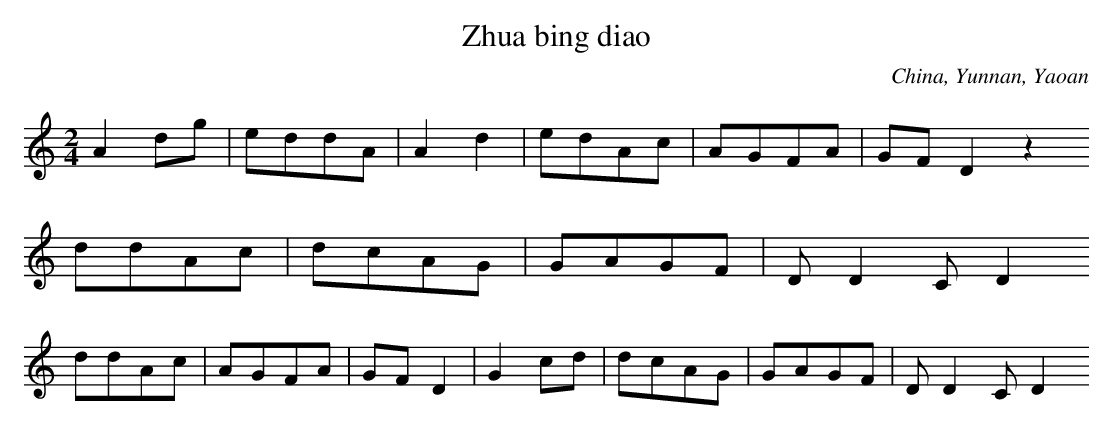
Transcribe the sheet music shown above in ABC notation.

X:1
T: Zhua bing diao
O: China, Yunnan, Yaoan
M: 2/4
L: 1/8
K: C
A2dg | eddA | A2d2 | edAc | AGFA | GFD2z2
ddAc | dcAG | GAGF | DD2CD2
ddAc | AGFA | GFD2 | G2cd | dcAG | GAGF | DD2CD2
